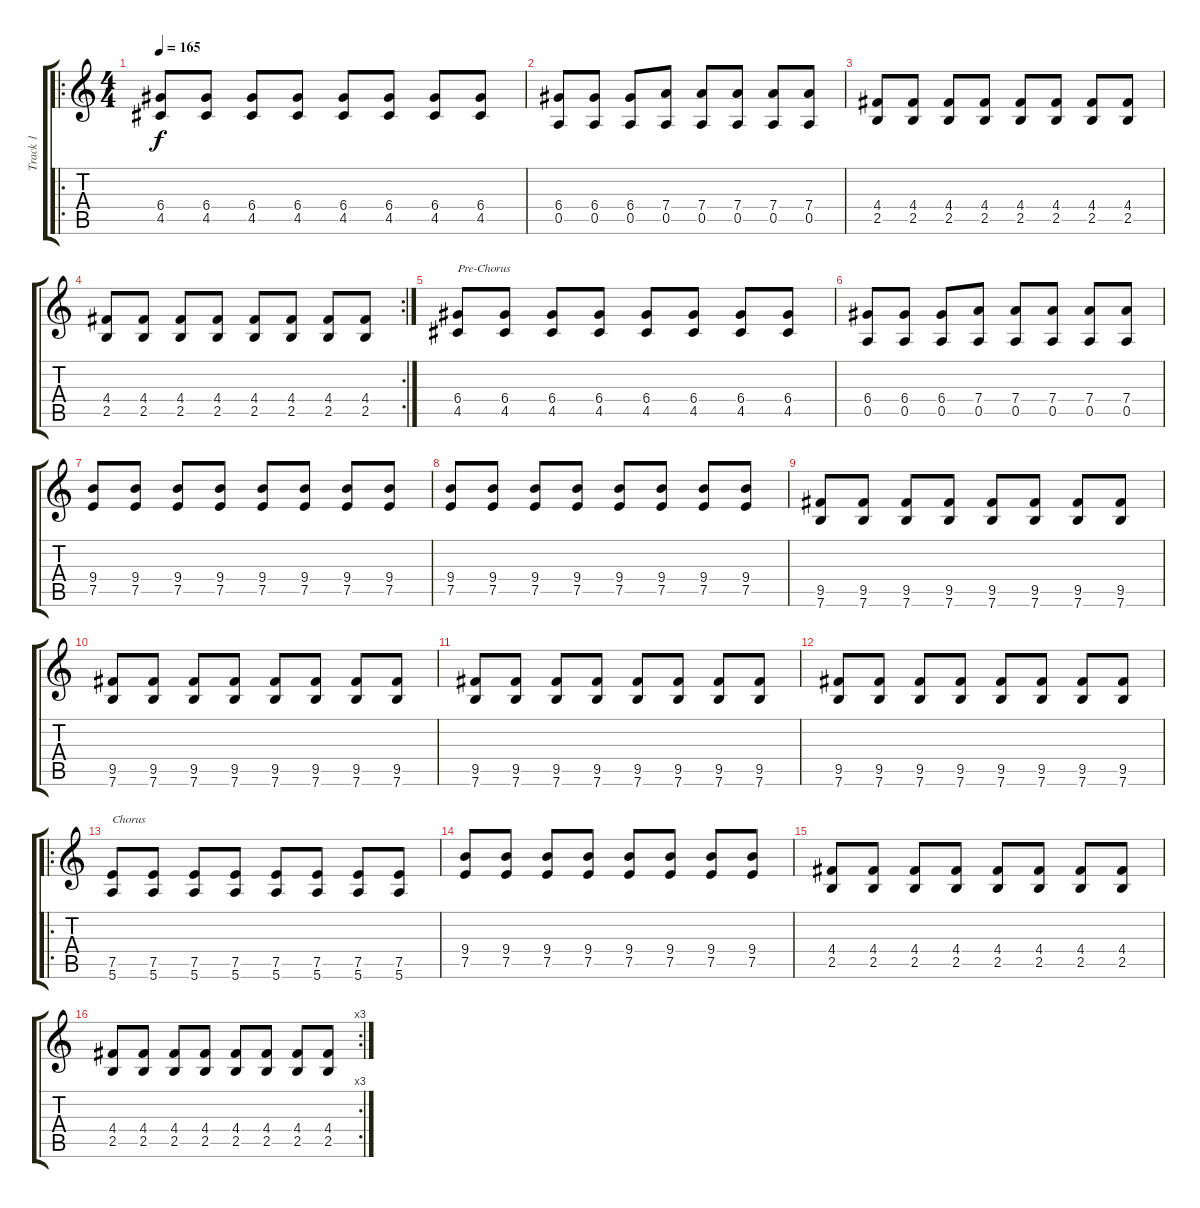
\track ("Track 1" "Track 1") {instrument distortionguitar}
\staff {score tabs}
\tuning (E4 B3 G3 D3 A2 E2) {hide}
\ro
\ts (4 4)
\tempo 165
\clef g2
\ks c
(6.4 4.5).8{dy f} (6.4 4.5).8 (6.4 4.5).8 (6.4 4.5).8 (6.4 4.5).8 (6.4 4.5).8 (6.4 4.5).8 (6.4 4.5).8 |
(6.4 0.5).8 (6.4 0.5).8 (6.4 0.5).8 (7.4 0.5).8 (7.4 0.5).8 (7.4 0.5).8 (7.4 0.5).8 (7.4 0.5).8 |
(4.4 2.5).8 (4.4 2.5).8 (4.4 2.5).8 (4.4 2.5).8 (4.4 2.5).8 (4.4 2.5).8 (4.4 2.5).8 (4.4 2.5).8 |
\rc 2
(4.4 2.5).8 (4.4 2.5).8 (4.4 2.5).8 (4.4 2.5).8 (4.4 2.5).8 (4.4 2.5).8 (4.4 2.5).8 (4.4 2.5).8 |
(6.4 4.5).8{txt "Pre-Chorus"} (6.4 4.5).8 (6.4 4.5).8 (6.4 4.5).8 (6.4 4.5).8 (6.4 4.5).8 (6.4 4.5).8 (6.4 4.5).8 |
(6.4 0.5).8 (6.4 0.5).8 (6.4 0.5).8 (7.4 0.5).8 (7.4 0.5).8 (7.4 0.5).8 (7.4 0.5).8 (7.4 0.5).8 |
(9.4 7.5).8 (9.4 7.5).8 (9.4 7.5).8 (9.4 7.5).8 (9.4 7.5).8 (9.4 7.5).8 (9.4 7.5).8 (9.4 7.5).8 |
(9.4 7.5).8 (9.4 7.5).8 (9.4 7.5).8 (9.4 7.5).8 (9.4 7.5).8 (9.4 7.5).8 (9.4 7.5).8 (9.4 7.5).8 |
(9.5 7.6).8 (9.5 7.6).8 (9.5 7.6).8 (9.5 7.6).8 (9.5 7.6).8 (9.5 7.6).8 (9.5 7.6).8 (9.5 7.6).8 |
(9.5 7.6).8 (9.5 7.6).8 (9.5 7.6).8 (9.5 7.6).8 (9.5 7.6).8 (9.5 7.6).8 (9.5 7.6).8 (9.5 7.6).8 |
(9.5 7.6).8 (9.5 7.6).8 (9.5 7.6).8 (9.5 7.6).8 (9.5 7.6).8 (9.5 7.6).8 (9.5 7.6).8 (9.5 7.6).8 |
(9.5 7.6).8 (9.5 7.6).8 (9.5 7.6).8 (9.5 7.6).8 (9.5 7.6).8 (9.5 7.6).8 (9.5 7.6).8 (9.5 7.6).8 |
\ro
(7.5 5.6).8{txt "Chorus"} (7.5 5.6).8 (7.5 5.6).8 (7.5 5.6).8 (7.5 5.6).8 (7.5 5.6).8 (7.5 5.6).8 (7.5 5.6).8 |
(9.4 7.5).8 (9.4 7.5).8 (9.4 7.5).8 (9.4 7.5).8 (9.4 7.5).8 (9.4 7.5).8 (9.4 7.5).8 (9.4 7.5).8 |
(4.4 2.5).8 (4.4 2.5).8 (4.4 2.5).8 (4.4 2.5).8 (4.4 2.5).8 (4.4 2.5).8 (4.4 2.5).8 (4.4 2.5).8 |
\rc 3
(4.4 2.5).8 (4.4 2.5).8 (4.4 2.5).8 (4.4 2.5).8 (4.4 2.5).8 (4.4 2.5).8 (4.4 2.5).8 (4.4 2.5).8
